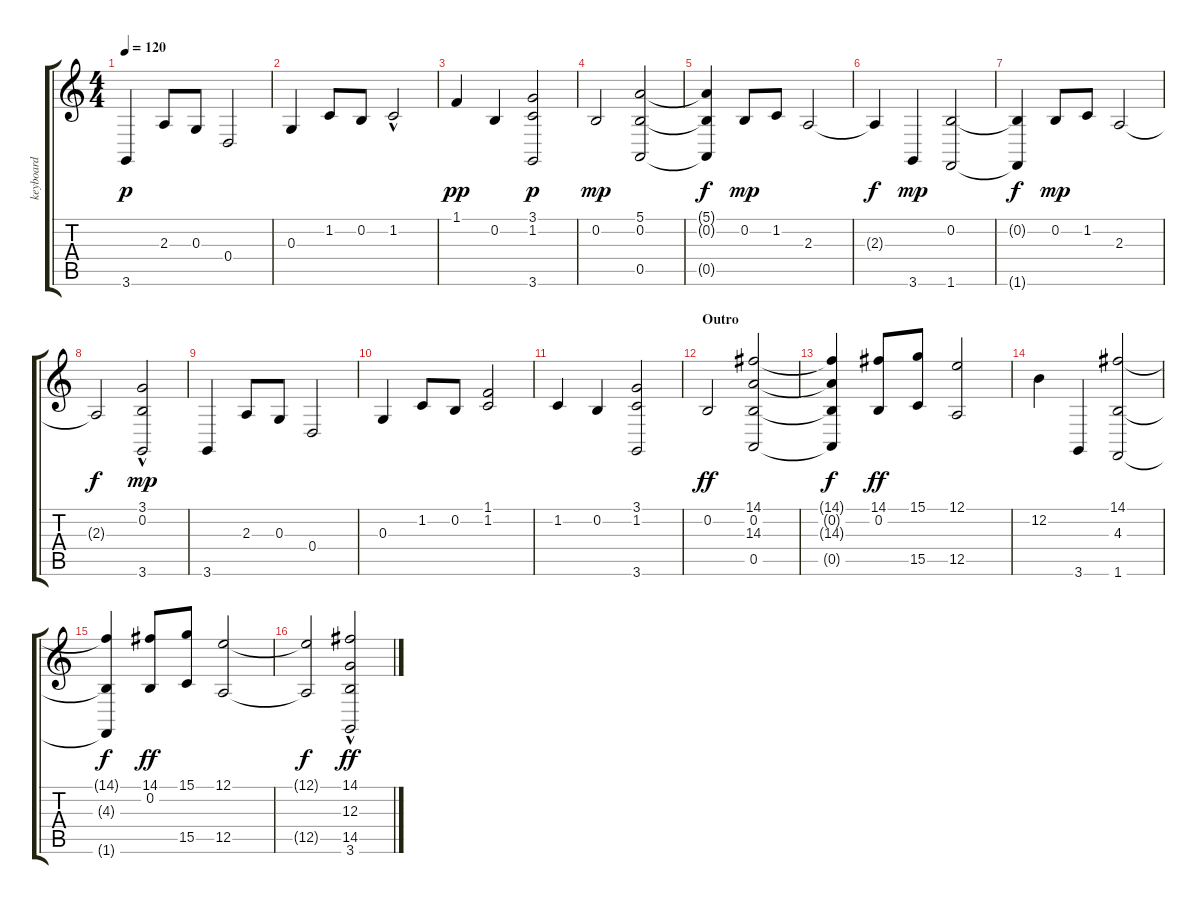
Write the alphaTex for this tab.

\track ("keyboard" "keyboard") {instrument stringensemble1}
\staff {score tabs}
\tuning (E4 B3 G3 D3 A2 E2) {hide}
\ts (4 4)
\tempo 120
\clef g2
\ks c
3.6.4{dy p} 2.3.8 0.3.8 0.4.2 |
0.3.4 1.2.8 0.2.8 1.2{hac}.2 |
1.1.4{dy pp} 0.2.4 (3.1 1.2 3.6).2{dy p} |
0.2.2{dy mp} (5.1 0.2 0.5).2 |
(5.1{t} 0.2{t} 0.5{t}).4{dy f} 0.2.8{dy mp} 1.2.8 2.3.2 |
2.3{t}.4{dy f} 3.6.4{dy mp} (0.2 1.6).2 |
(0.2{t} 1.6{t}).4{dy f} 0.2.8{dy mp} 1.2.8 2.3.2 |
2.3{t}.2{dy f} (3.1 0.2{hac} 3.6).2{dy mp} |
3.6.4 2.3.8 0.3.8 0.4.2 |
0.3.4 1.2.8 0.2.8 (1.1 1.2).2 |
1.2.4 0.2.4 (3.1 1.2 3.6).2 |
\section ("" "Outro")
0.2.2{dy ff} (14.1 0.2 14.3 0.5).2 |
(14.1{t} 0.2{t} 14.3{t} 0.5{t}).4{dy f} (14.1 0.2).8{dy ff} (15.1 15.5).8 (12.1 12.5).2 |
12.2.4 3.6.4 (14.1 4.3 1.6).2 |
(14.1{t} 4.3{t} 1.6{t}).4{dy f} (14.1 0.2).8{dy ff} (15.1 15.5).8 (12.1 12.5).2 |
(12.1{t} 12.5{t}).2{dy f} (14.1{hac} 12.3 14.5{hac} 3.6).2{dy ff}
